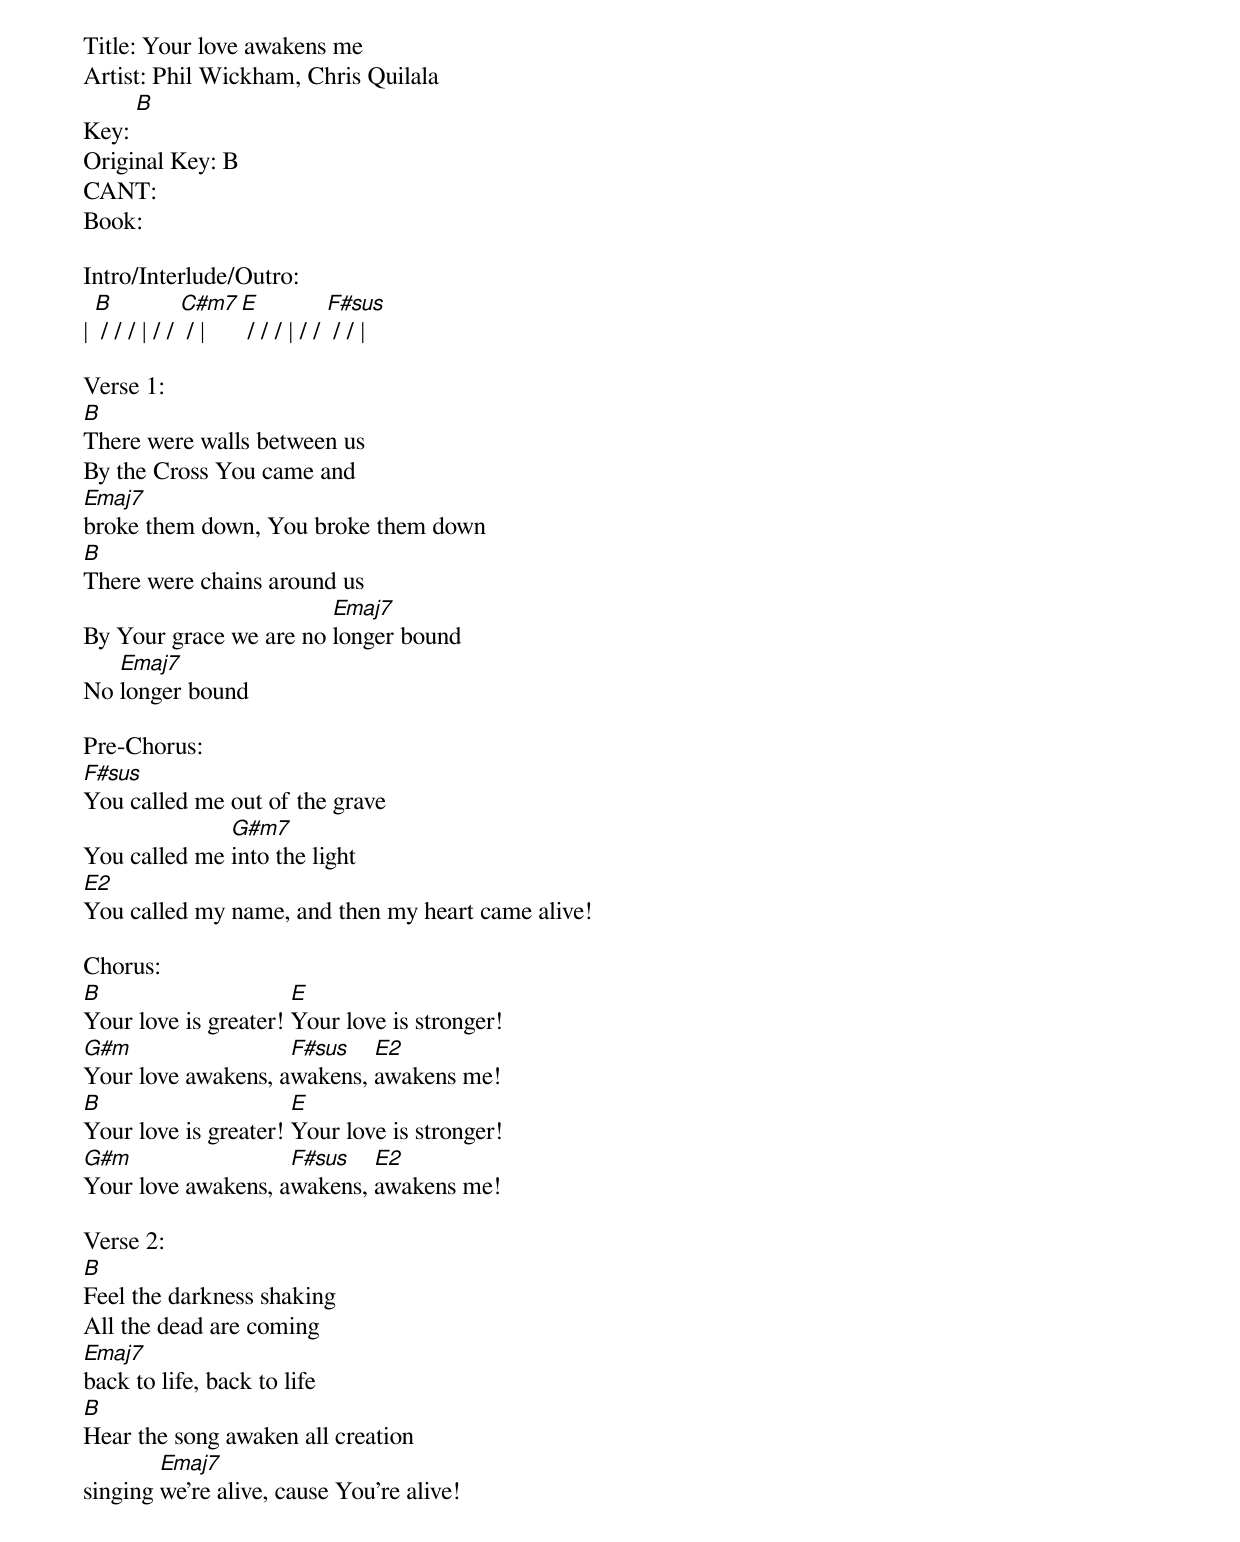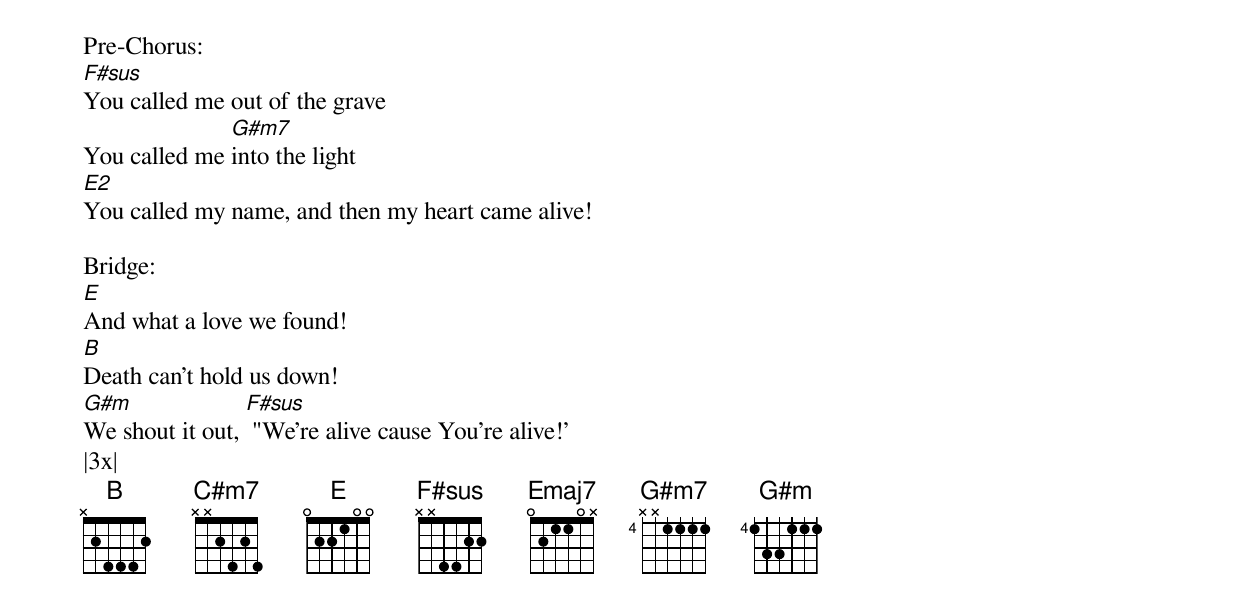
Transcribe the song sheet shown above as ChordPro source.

Title: Your love awakens me
Artist: Phil Wickham, Chris Quilala
Key: [B]
Original Key: B
CANT:
Book:

Intro/Interlude/Outro:
| [B] / / / | / / [C#m7] / | [E] / / / | / / [F#sus] / / |

Verse 1:
[B]There were walls between us
By the Cross You came and
[Emaj7]broke them down, You broke them down
[B]There were chains around us
By Your grace we are no [Emaj7]longer bound
No [Emaj7]longer bound

Pre-Chorus:
[F#sus]You called me out of the grave
You called me [G#m7]into the light
[E2]You called my name, and then my heart came alive!

Chorus:
[B]Your love is greater! [E]Your love is stronger!
[G#m]Your love awakens, a[F#sus]wakens, [E2]awakens me!
[B]Your love is greater! [E]Your love is stronger!
[G#m]Your love awakens, a[F#sus]wakens, [E2]awakens me!

Verse 2:
[B]Feel the darkness shaking
All the dead are coming
[Emaj7]back to life, back to life
[B]Hear the song awaken all creation
singing [Emaj7]we're alive, cause You're alive!

Pre-Chorus:
[F#sus]You called me out of the grave
You called me [G#m7]into the light
[E2]You called my name, and then my heart came alive!

Bridge:
[E]And what a love we found!
[B]Death can't hold us down!
[G#m]We shout it out, [F#sus] "We're alive cause You're alive!'
|3x|
